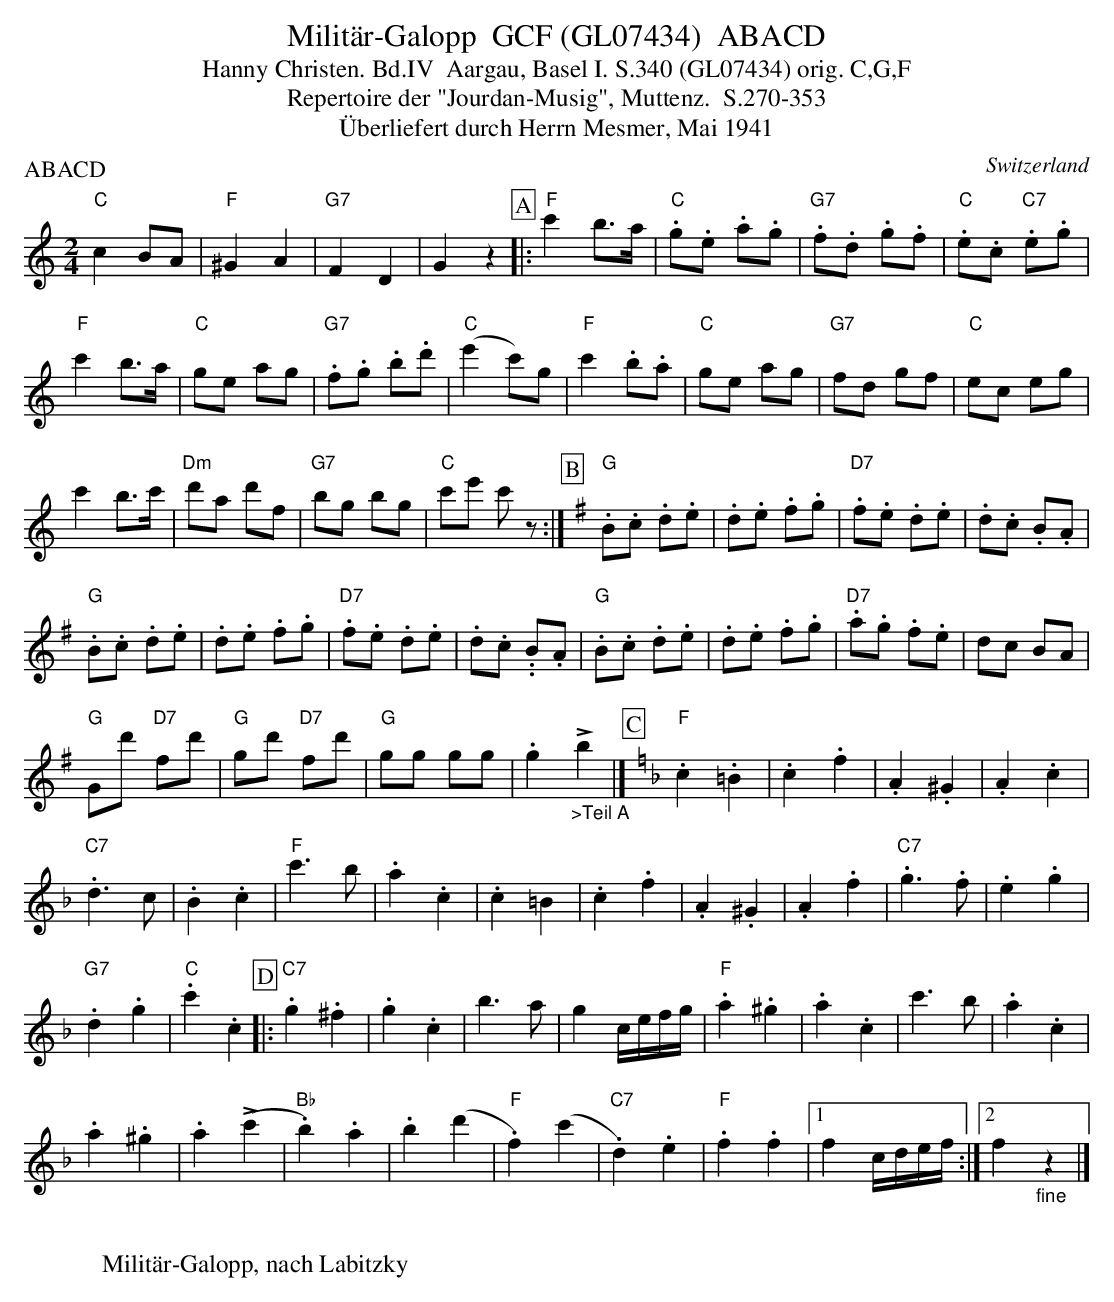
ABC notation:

X:1
T:Militär-Galopp  GCF (GL07434)  ABACD
T:Hanny Christen. Bd.IV  Aargau, Basel I. S.340 (GL07434) orig. C,G,F
T: Repertoire der "Jourdan-Musig", Muttenz.  S.270-353
T:Überliefert durch Herrn Mesmer, Mai 1941
P:ABACD
M:2/4
L:1/8
O:Switzerland
K:C major
"C"c2 BA | "F"^G2A2 | "G7"F2D2 | G2z2 [P:A] |: "F"c'2 b>a | "C".g.e .a.g | "G7".f.d .g.f | "C".e.c "C7".e.g  |
"F"c'2b>a | "C"ge ag | "G7".f.g .b.d' | ("C"e'2c')g | "F"c'2.b.a | "C"ge ag | "G7"fd gf | "C"ec eg |
c'2 b>c' | "Dm"d'a d'f | "G7"bg bg | "C"c'e' c'z :| [P:B] [K:G] "G".B.c .d.e | .d.e .f.g |  "D7".f.e .d.e | .d.c .B.A |
"G".B.c .d.e | .d.e .f.g | "D7".f.e .d.e | .d.c. .B.A | "G".B.c .d.e | .d.e .f.g | "D7".a.g .f.e | dc BA |
"G"Gd' "D7"fd' | "G"gd' "D7"fd' | "G"gg gg | .g2"_>Teil A"!>!b2 |] [P:C] [K:F] [L:1/4] "F".c.=B | .c.f | .A.^G | .A.c |
"C7".d>c | .B.c | "F"c'>b | .a.c | .c=B | .c.f | .A.^G | .A.f | "C7".g>.f  | .e.g |
"G7".d.g | "C".c'.c [P:D] |: "C7".g.^f | .g.c | b>a | g c//e//f//g// | "F".a.^g | .a.c | c'>b | .a.c |
.a.^g | .a (!>!c' | "Bb".b).a | .b (d' | "F".f) (c' | "C7".d).e | "F".f.f |1 f c//d//e//f// :|2 f"_fine"z |]
W:
W:Militär-Galopp, nach Labitzky
